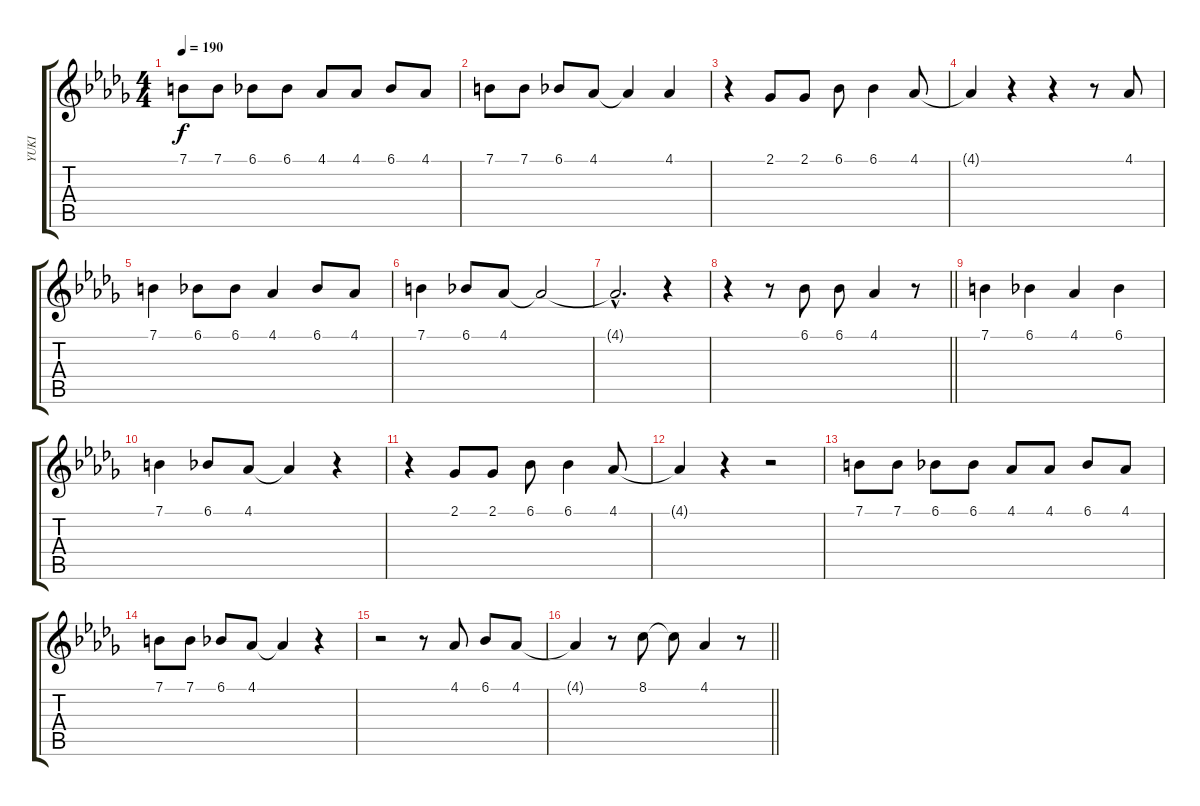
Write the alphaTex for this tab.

\track ("YUKI" "YUKI") {instrument sopranosax}
\staff {score tabs}
\tuning (E4 B3 G3 D3 A2 E2) {hide}
\ts (4 4)
\tempo 190
\clef g2
\ks db
7.1.8{dy f instrument sopranosax} 7.1.8 6.1.8 6.1.8 4.1.8 4.1.8 6.1.8 4.1.8 |
7.1.8 7.1.8 6.1.8 4.1.8 4.1{t}.4 4.1.4 |
r.4 2.1.8 2.1.8 6.1.8 6.1.4 4.1.8 |
4.1{t}.4 r.4 r.4 r.8 4.1.8 |
7.1.4 6.1.8 6.1.8 4.1.4 6.1.8 4.1.8 |
7.1.4 6.1.8 4.1.8 4.1{t}.2 |
4.1{hac t}.2{d} r.4 |
\barLineRight lightlight
r.4 r.8 6.1.8 6.1.8 4.1.4 r.8 |
7.1.4 6.1.4 4.1.4 6.1.4 |
7.1.4 6.1.8 4.1.8 4.1{t}.4 r.4 |
r.4 2.1.8 2.1.8 6.1.8 6.1.4 4.1.8 |
4.1{t}.4 r.4 r.2 |
7.1.8 7.1.8 6.1.8 6.1.8 4.1.8 4.1.8 6.1.8 4.1.8 |
7.1.8 7.1.8 6.1.8 4.1.8 4.1{t}.4 r.4 |
r.2 r.8 4.1.8 6.1.8 4.1.8 |
\barLineRight lightlight
4.1{t}.4 r.8 8.1.8 8.1{t}.8 4.1.4 r.8
